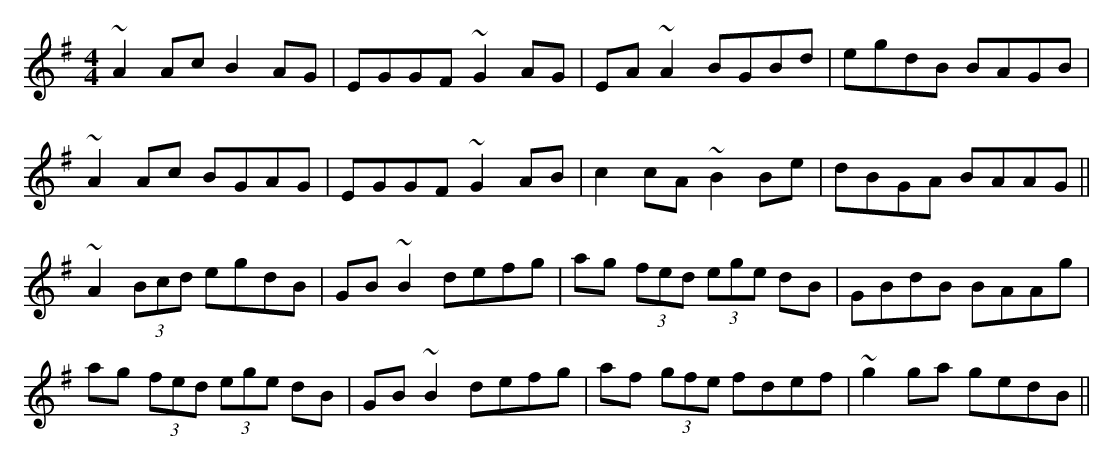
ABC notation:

X:1
M:4/4
K:Ador
~A2Ac B2AG|EGGF ~G2AG|EA~A2 BGBd|egdB BAGB|
~A2Ac BGAG|EGGF ~G2AB|c2cA ~B2Be|dBGA BAAG||
~A2 (3Bcd egdB|GB~B2 defg|ag (3fed (3ege dB|GBdB BAAg|
ag (3fed (3ege dB|GB~B2 defg|af (3gfe fdef|~g2ga gedB||
